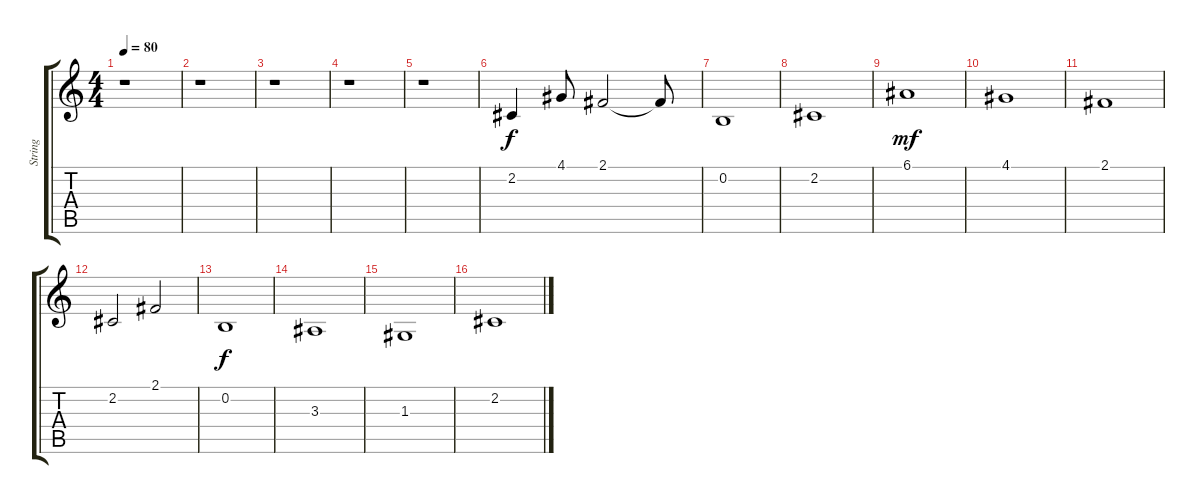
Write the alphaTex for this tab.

\track ("String" "String") {instrument stringensemble2}
\staff {score tabs}
\tuning (E4 B3 G3 D3 A2 E2) {hide}
\ts (4 4)
\tempo 80
\clef g2
\ks c
r.1{dy f} |
r.1 |
r.1 |
r.1 |
r.1 |
2.2.4 4.1.8 2.1.2 2.1{t}.8 |
0.2.1 |
2.2.1 |
6.1.1{dy mf} |
4.1.1 |
2.1.1 |
2.2.2 2.1.2 |
0.2.1{dy f} |
3.3.1 |
1.3.1 |
2.2.1
